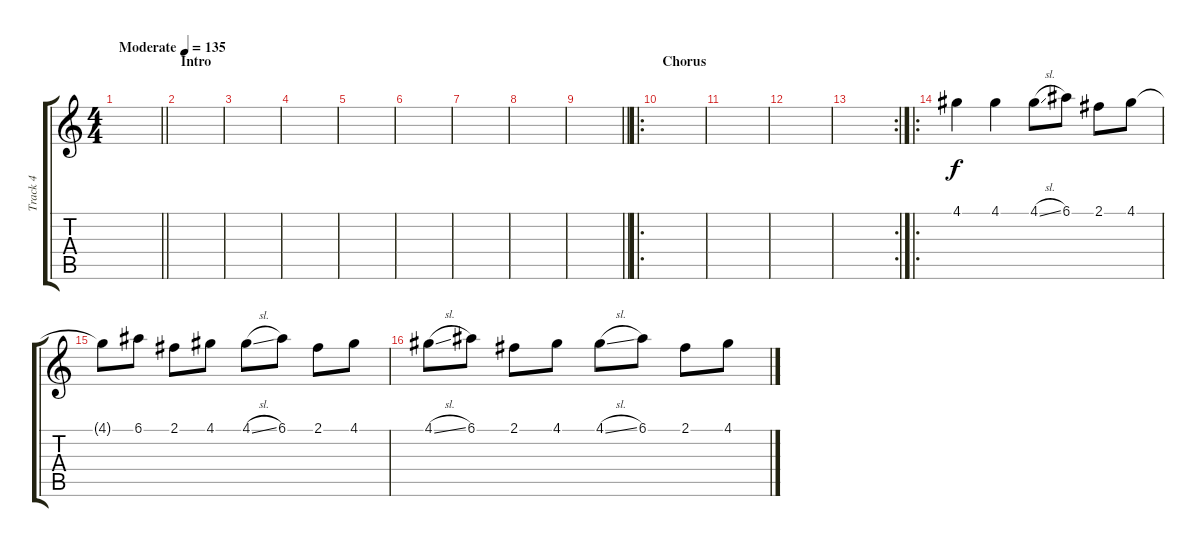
\track ("Track 4" "Track 4") {instrument overdrivenguitar}
\staff {score tabs}
\tuning (E4 B3 G3 D3 A2 E2) {hide}
\ts (4 4)
\tempo (135 "Moderate")
\clef g2
\barLineRight lightlight
\ks c
|
\section ("" "Intro")
|
|
|
|
|
|
|
\barLineRight lightlight
|
\ro
\section ("" "Chorus")
|
|
|
\rc 2
|
\ro
4.1.4 4.1.4 4.1{sl}.8 6.1.8 2.1.8 4.1.8 |
4.1{t}.8 6.1.8 2.1.8 4.1.8 4.1{sl}.8 6.1.8 2.1.8 4.1.8 |
4.1{sl}.8 6.1.8 2.1.8 4.1.8 4.1{sl}.8 6.1.8 2.1.8 4.1.8
